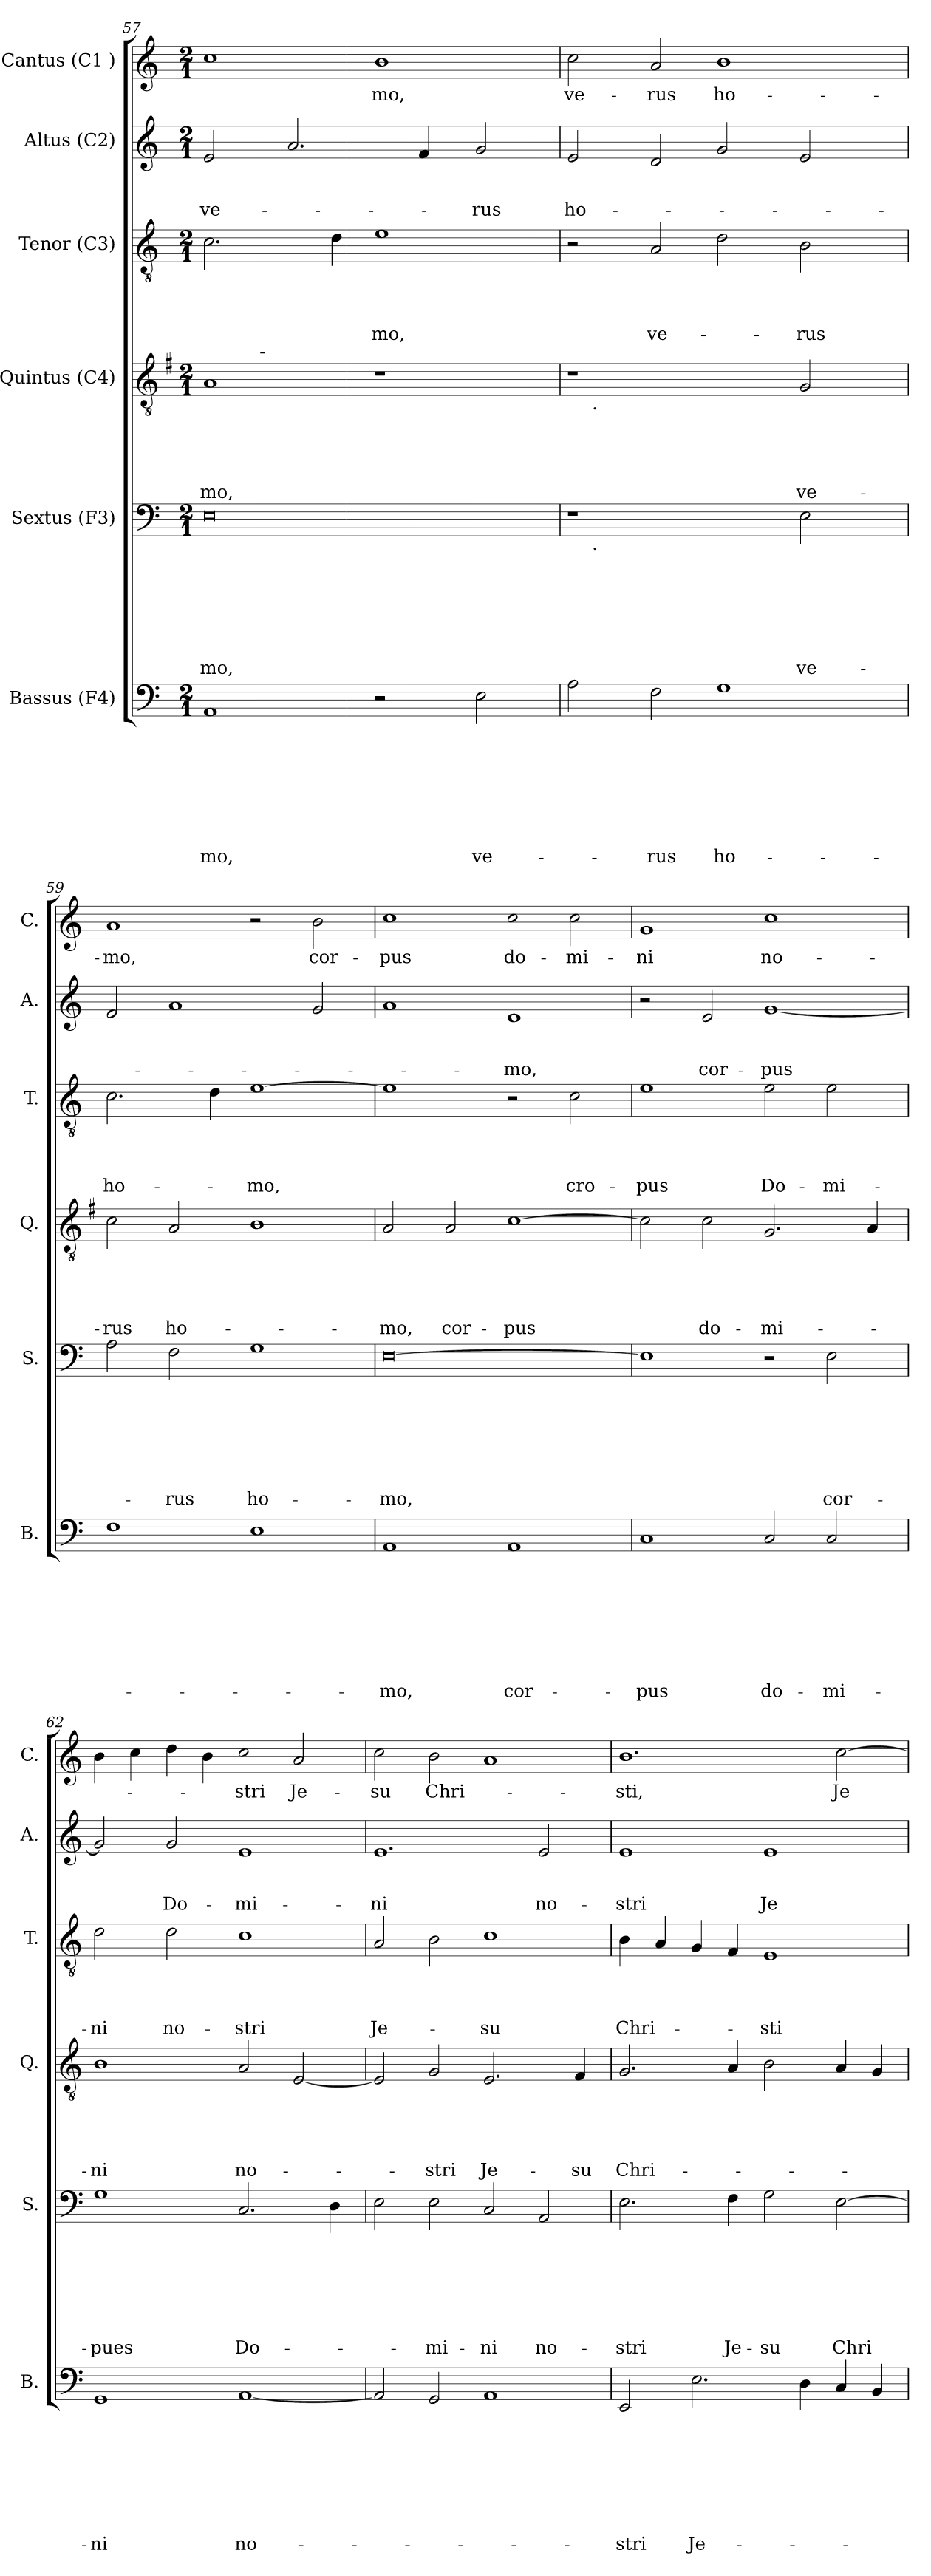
**kern	**text	**text	**text	**text	**text	**text	**text	**text	**kern	**text	**text	**text	**text	**text	**text	**text	**kern	**text	**text	**text	**text	**text	**kern	**text	**text	**text	**text	**kern	**text	**text	**text	**kern	**text
*part6	*part6	*part6	*part6	*part6	*part6	*part6	*part6	*part6	*part5	*part5	*part5	*part5	*part5	*part5	*part5	*part5	*part4	*part4	*part4	*part4	*part4	*part4	*part3	*part3	*part3	*part3	*part3	*part2	*part2	*part2	*part2	*part1	*part1
*staff6	*staff6	*staff6	*staff6	*staff6	*staff6	*staff6	*staff6	*staff6	*staff5	*staff5	*staff5	*staff5	*staff5	*staff5	*staff5	*staff5	*staff4	*staff4	*staff4	*staff4	*staff4	*staff4	*staff3	*staff3	*staff3	*staff3	*staff3	*staff2	*staff2	*staff2	*staff2	*staff1	*staff1
*I"Bassus (F4)	*	*	*	*	*	*	*	*	*I"Sextus (F3)	*	*	*	*	*	*	*	*I"Quintus (C4)	*	*	*	*	*	*I"Tenor (C3)	*	*	*	*	*I"Altus (C2)	*	*	*	*I"Cantus (C1 )	*
*I'B.	*	*	*	*	*	*	*	*	*I'S.	*	*	*	*	*	*	*	*I'Q.	*	*	*	*	*	*I'T.	*	*	*	*	*I'A.	*	*	*	*I'C.	*
!!LO:LB:g=z
*clefF4	*	*	*	*	*	*	*	*	*clefF4	*	*	*	*	*	*	*	*clefGv2	*	*	*	*	*	*clefGv2	*	*	*	*	*clefG2	*	*	*	*clefG2	*
*k[]	*	*	*	*	*	*	*	*	*k[]	*	*	*	*	*	*	*	*k[f#]	*	*	*	*	*	*k[]	*	*	*	*	*k[]	*	*	*	*k[]	*
*C:	*	*	*	*	*	*	*	*	*C:	*	*	*	*	*	*	*	*G:	*	*	*	*	*	*C:	*	*	*	*	*C:	*	*	*	*C:	*
*M2/1	*	*	*	*	*	*	*	*	*M2/1	*	*	*	*	*	*	*	*M2/1	*	*	*	*	*	*M2/1	*	*	*	*	*M2/1	*	*	*	*M2/1	*
=57	=57	=57	=57	=57	=57	=57	=57	=57	=57	=57	=57	=57	=57	=57	=57	=57	=57	=57	=57	=57	=57	=57	=57	=57	=57	=57	=57	=57	=57	=57	=57	=57	=57
!	!	!	!	!	!	!	!	!LO:LY:b	!	!	!	!	!	!	!	!LO:LY:b	!	!	!	!	!	!LO:LY:b	!	!	!	!	!	!	!	!	!LO:LY:b	!	!
*	*	*	*	*	*	*	*	*	*	*	*	*	*	*	*	*	*^	*	*	*	*	*	*	*	*	*	*	*	*	*	*	*	*
1AA	.	.	.	.	.	.	.	-mo,	0E	.	.	.	.	.	.	-mo,	1A	4.ryy	.	.	.	.	-mo,	2.c\	.	.	.	.	2e/	.	.	ve-	1cc	.
!	!	!	!	!	!	!	!	!	!	!	!	!	!	!	!	!	!	!LO:TX:a:t=-	!	!	!	!	!	!	!	!	!	!	!	!	!	!	!	!
.	.	.	.	.	.	.	.	.	.	.	.	.	.	.	.	.	.	1ryy	.	.	.	.	.	.	.	.	.	.	.	.	.	.	.	.
.	.	.	.	.	.	.	.	.	.	.	.	.	.	.	.	.	.	.	.	.	.	.	.	.	.	.	.	.	2.a/	.	.	.	.	.
.	.	.	.	.	.	.	.	.	.	.	.	.	.	.	.	.	.	.	.	.	.	.	.	4d\	.	.	.	.	.	.	.	.	.	.
!	!	!	!	!	!	!	!	!	!	!	!	!	!	!	!	!	!	!	!	!	!	!	!	!	!	!	!	!LO:LY:b	!	!	!	!	!	!LO:LY:b
2r	.	.	.	.	.	.	.	.	.	.	.	.	.	.	.	.	1r	.	.	.	.	.	.	1e	.	.	.	-mo,	.	.	.	.	1b	-mo,
.	.	.	.	.	.	.	.	.	.	.	.	.	.	.	.	.	.	.	.	.	.	.	.	.	.	.	.	.	4f/	.	.	.	.	.
.	.	.	.	.	.	.	.	.	.	.	.	.	.	.	.	.	.	2ryy	.	.	.	.	.	.	.	.	.	.	.	.	.	.	.	.
!	!	!	!	!	!	!	!	!LO:LY:b	!	!	!	!	!	!	!	!	!	!	!	!	!	!	!	!	!	!	!	!	!	!	!	!LO:LY:b	!	!
2E\	.	.	.	.	.	.	.	ve-	.	.	.	.	.	.	.	.	.	.	.	.	.	.	.	.	.	.	.	.	2g/	.	.	-rus	.	.
.	.	.	.	.	.	.	.	.	.	.	.	.	.	.	.	.	.	8ryy	.	.	.	.	.	.	.	.	.	.	.	.	.	.	.	.
=58	=58	=58	=58	=58	=58	=58	=58	=58	=58	=58	=58	=58	=58	=58	=58	=58	=58	=58	=58	=58	=58	=58	=58	=58	=58	=58	=58	=58	=58	=58	=58	=58	=58	=58
!	!	!	!	!	!	!	!	!	!	!	!	!	!	!	!	!	!	!	!	!	!	!	!	!	!	!	!	!	!	!	!	!LO:LY:b	!	!LO:LY:b
*	*	*	*	*	*	*	*	*	*^	*	*	*	*	*	*	*	*	*	*	*	*	*	*	*	*	*	*	*	*	*	*	*	*	*
2A\	.	.	.	.	.	.	.	.	1r	16.ryy	.	.	.	.	.	.	.	1r	16.ryy	.	.	.	.	.	2r	.	.	.	.	2e/	.	.	ho-	2cc\	ve-
!	!	!	!	!	!	!	!	!	!	!	!	!	!	!	!	!	!	!	!LO:TX:b:t=.	!	!	!	!	!	!	!	!	!	!	!	!	!	!	!	!
!	!	!	!	!	!	!	!	!	!	!LO:TX:b:t=.	!	!	!	!	!	!	!	!	!	!	!	!	!	!	!	!	!	!	!	!	!	!	!	!	!
.	.	.	.	.	.	.	.	.	.	1ryy	.	.	.	.	.	.	.	.	1ryy	.	.	.	.	.	.	.	.	.	.	.	.	.	.	.	.
!	!	!	!	!	!	!	!	!LO:LY:b	!	!	!	!	!	!	!	!	!	!	!	!	!	!	!	!	!	!	!	!	!LO:LY:b	!	!	!	!	!	!LO:LY:b
2F\	.	.	.	.	.	.	.	-rus	.	.	.	.	.	.	.	.	.	.	.	.	.	.	.	.	2A/	.	.	.	ve-	2d/	.	.	.	2a/	-rus
!	!	!	!	!	!	!	!	!LO:LY:b	!	!	!	!	!	!	!	!	!	!	!	!	!	!	!	!	!	!	!	!	!	!	!	!	!	!	!LO:LY:b
1G	.	.	.	.	.	.	.	ho-	2ryy	.	.	.	.	.	.	.	.	2ryy	.	.	.	.	.	.	2d\	.	.	.	.	2g/	.	.	.	1b	ho-
.	.	.	.	.	.	.	.	.	.	2ryy	.	.	.	.	.	.	.	.	2ryy	.	.	.	.	.	.	.	.	.	.	.	.	.	.	.	.
!	!	!	!	!	!	!	!	!	!	!	!	!	!	!	!	!	!LO:LY:b	!	!	!	!	!	!	!LO:LY:b	!	!	!	!	!LO:LY:b	!	!	!	!	!	!
.	.	.	.	.	.	.	.	.	2E\	.	.	.	.	.	.	.	ve-	2G/	.	.	.	.	.	ve-	2B\	.	.	.	-rus	2e/	.	.	.	.	.
.	.	.	.	.	.	.	.	.	.	4ryy	.	.	.	.	.	.	.	.	4ryy	.	.	.	.	.	.	.	.	.	.	.	.	.	.	.	.
.	.	.	.	.	.	.	.	.	.	8ryy	.	.	.	.	.	.	.	.	8ryy	.	.	.	.	.	.	.	.	.	.	.	.	.	.	.	.
.	.	.	.	.	.	.	.	.	.	32ryy	.	.	.	.	.	.	.	.	32ryy	.	.	.	.	.	.	.	.	.	.	.	.	.	.	.	.
=59	=59	=59	=59	=59	=59	=59	=59	=59	=59	=59	=59	=59	=59	=59	=59	=59	=59	=59	=59	=59	=59	=59	=59	=59	=59	=59	=59	=59	=59	=59	=59	=59	=59	=59	=59
!	!	!	!	!	!	!	!	!	!	!	!	!	!	!	!	!	!	!	!	!	!	!	!	!LO:LY:b	!	!	!	!	!LO:LY:b	!	!	!	!	!	!LO:LY:b
*	*	*	*	*	*	*	*	*	*v	*v	*	*	*	*	*	*	*	*	*	*	*	*	*	*	*	*	*	*	*	*	*	*	*	*	*
*	*	*	*	*	*	*	*	*	*	*	*	*	*	*	*	*	*v	*v	*	*	*	*	*	*	*	*	*	*	*	*	*	*	*	*
1F	.	.	.	.	.	.	.	.	2A\	.	.	.	.	.	.	.	2c\	.	.	.	.	-rus	2.c\	.	.	.	ho-	2f/	.	.	.	1a	-mo,
!	!	!	!	!	!	!	!	!	!	!	!	!	!	!	!	!LO:LY:b	!	!	!	!	!	!LO:LY:b	!	!	!	!	!	!	!	!	!	!	!
.	.	.	.	.	.	.	.	.	2F\	.	.	.	.	.	.	-rus	2A/	.	.	.	.	ho-	.	.	.	.	.	1a	.	.	.	.	.
.	.	.	.	.	.	.	.	.	.	.	.	.	.	.	.	.	.	.	.	.	.	.	4d\	.	.	.	.	.	.	.	.	.	.
!	!	!	!	!	!	!	!	!	!	!	!	!	!	!	!	!LO:LY:b	!	!	!	!	!	!	!	!	!	!	!LO:LY:b	!	!	!	!	!	!
1E	.	.	.	.	.	.	.	.	1G	.	.	.	.	.	.	ho-	1B	.	.	.	.	.	[>1e	.	.	.	-mo,	.	.	.	.	2r	.
!	!	!	!	!	!	!	!	!	!	!	!	!	!	!	!	!	!	!	!	!	!	!	!	!	!	!	!	!	!	!	!	!	!LO:LY:b
.	.	.	.	.	.	.	.	.	.	.	.	.	.	.	.	.	.	.	.	.	.	.	.	.	.	.	.	2g/	.	.	.	2b\	cor-
=60	=60	=60	=60	=60	=60	=60	=60	=60	=60	=60	=60	=60	=60	=60	=60	=60	=60	=60	=60	=60	=60	=60	=60	=60	=60	=60	=60	=60	=60	=60	=60	=60	=60
!	!	!	!	!	!	!	!	!LO:LY:b	!	!	!	!	!	!	!	!LO:LY:b	!	!	!	!	!	!LO:LY:b	!	!	!	!	!	!	!	!	!	!	!LO:LY:b
1AA	.	.	.	.	.	.	.	-mo,	[>0E	.	.	.	.	.	.	-mo,	2A/	.	.	.	.	-mo,	1e]	.	.	.	.	1a	.	.	.	1cc	-pus
!	!	!	!	!	!	!	!	!	!	!	!	!	!	!	!	!	!	!	!	!	!	!LO:LY:b	!	!	!	!	!	!	!	!	!	!	!
.	.	.	.	.	.	.	.	.	.	.	.	.	.	.	.	.	2A/	.	.	.	.	cor-	.	.	.	.	.	.	.	.	.	.	.
!	!	!	!	!	!	!	!	!LO:LY:b	!	!	!	!	!	!	!	!	!	!	!	!	!	!LO:LY:b	!	!	!	!	!	!	!	!	!LO:LY:b	!	!LO:LY:b
1AA	.	.	.	.	.	.	.	cor-	.	.	.	.	.	.	.	.	[>1c	.	.	.	.	-pus	2r	.	.	.	.	1e	.	.	-mo,	2cc\	do-
!	!	!	!	!	!	!	!	!	!	!	!	!	!	!	!	!	!	!	!	!	!	!	!	!	!	!	!LO:LY:b	!	!	!	!	!	!LO:LY:b
.	.	.	.	.	.	.	.	.	.	.	.	.	.	.	.	.	.	.	.	.	.	.	2c\	.	.	.	cro-	.	.	.	.	2cc\	-mi-
=61	=61	=61	=61	=61	=61	=61	=61	=61	=61	=61	=61	=61	=61	=61	=61	=61	=61	=61	=61	=61	=61	=61	=61	=61	=61	=61	=61	=61	=61	=61	=61	=61	=61
!	!	!	!	!	!	!	!	!LO:LY:b	!	!	!	!	!	!	!	!	!	!	!	!	!	!	!	!	!	!	!LO:LY:b	!	!	!	!	!	!LO:LY:b
1C	.	.	.	.	.	.	.	-pus	1E]	.	.	.	.	.	.	.	2c\]	.	.	.	.	.	1e	.	.	.	-pus	2r	.	.	.	1g	-ni
!	!	!	!	!	!	!	!	!	!	!	!	!	!	!	!	!	!	!	!	!	!	!LO:LY:b	!	!	!	!	!	!	!	!	!LO:LY:b	!	!
.	.	.	.	.	.	.	.	.	.	.	.	.	.	.	.	.	2c\	.	.	.	.	do-	.	.	.	.	.	2e/	.	.	cor-	.	.
!	!	!	!	!	!	!	!	!LO:LY:b	!	!	!	!	!	!	!	!	!	!	!	!	!	!LO:LY:b	!	!	!	!	!LO:LY:b	!	!	!	!LO:LY:b	!	!LO:LY:b
2C/	.	.	.	.	.	.	.	do-	2r	.	.	.	.	.	.	.	2.G/	.	.	.	.	-mi-	2e\	.	.	.	Do-	[>1g	.	.	-pus	1cc	no-
!	!	!	!	!	!	!	!	!LO:LY:b	!	!	!	!	!	!	!	!LO:LY:b	!	!	!	!	!	!	!	!	!	!	!LO:LY:b	!	!	!	!	!	!
2C/	.	.	.	.	.	.	.	-mi-	2E\	.	.	.	.	.	.	cor-	.	.	.	.	.	.	2e\	.	.	.	-mi-	.	.	.	.	.	.
.	.	.	.	.	.	.	.	.	.	.	.	.	.	.	.	.	4A/	.	.	.	.	.	.	.	.	.	.	.	.	.	.	.	.
!!LO:PB:g=z
=62	=62	=62	=62	=62	=62	=62	=62	=62	=62	=62	=62	=62	=62	=62	=62	=62	=62	=62	=62	=62	=62	=62	=62	=62	=62	=62	=62	=62	=62	=62	=62	=62	=62
*	*	*	*	*	*	*	*	*	*	*	*	*	*	*	*	*	*k[]	*	*	*	*	*	*	*	*	*	*	*	*	*	*	*	*
*	*	*	*	*	*	*	*	*	*	*	*	*	*	*	*	*	*C:	*	*	*	*	*	*	*	*	*	*	*	*	*	*	*	*
!	!	!	!	!	!	!	!	!LO:LY:b	!	!	!	!	!	!	!	!LO:LY:b	!	!	!	!	!	!LO:LY:b:rj	!	!	!	!	!LO:LY:b	!	!	!	!	!	!
1GG	.	.	.	.	.	.	.	-ni	1G	.	.	.	.	.	.	-pues	1B	.	.	.	.	-ni	2d\	.	.	.	-ni	2g/]	.	.	.	4b\	.
.	.	.	.	.	.	.	.	.	.	.	.	.	.	.	.	.	.	.	.	.	.	.	.	.	.	.	.	.	.	.	.	4cc\	.
!	!	!	!	!	!	!	!	!	!	!	!	!	!	!	!	!	!	!	!	!	!	!	!	!	!	!	!LO:LY:b	!	!	!	!LO:LY:b	!	!
.	.	.	.	.	.	.	.	.	.	.	.	.	.	.	.	.	.	.	.	.	.	.	2d\	.	.	.	no-	2g/	.	.	Do-	4dd\	.
.	.	.	.	.	.	.	.	.	.	.	.	.	.	.	.	.	.	.	.	.	.	.	.	.	.	.	.	.	.	.	.	4b\	.
!	!	!	!	!	!	!	!	!LO:LY:b	!	!	!	!	!	!	!	!LO:LY:b	!	!	!	!	!	!LO:LY:b	!	!	!	!	!LO:LY:b	!	!	!	!LO:LY:b	!	!LO:LY:b
[<1AA	.	.	.	.	.	.	.	no-	2.C/	.	.	.	.	.	.	Do-	2A/	.	.	.	.	no-	1c	.	.	.	-stri	1e	.	.	-mi-	2cc\	-stri
!	!	!	!	!	!	!	!	!	!	!	!	!	!	!	!	!	!	!	!	!	!	!	!	!	!	!	!	!	!	!	!	!	!LO:LY:b
.	.	.	.	.	.	.	.	.	.	.	.	.	.	.	.	.	[<2E/	.	.	.	.	.	.	.	.	.	.	.	.	.	.	2a/	Je-
.	.	.	.	.	.	.	.	.	4D\	.	.	.	.	.	.	.	.	.	.	.	.	.	.	.	.	.	.	.	.	.	.	.	.
=63	=63	=63	=63	=63	=63	=63	=63	=63	=63	=63	=63	=63	=63	=63	=63	=63	=63	=63	=63	=63	=63	=63	=63	=63	=63	=63	=63	=63	=63	=63	=63	=63	=63
!	!	!	!	!	!	!	!	!	!	!	!	!	!	!	!	!	!	!	!	!	!	!	!	!	!	!	!LO:LY:b	!	!	!	!LO:LY:b	!	!LO:LY:b
2AA/]	.	.	.	.	.	.	.	.	2E\	.	.	.	.	.	.	.	2E/]	.	.	.	.	.	2A/	.	.	.	Je-	1.e	.	.	-ni	2cc\	-su
!	!	!	!	!	!	!	!	!	!	!	!	!	!	!	!	!LO:LY:b	!	!	!	!	!	!LO:LY:b	!	!	!	!	!	!	!	!	!	!	!LO:LY:b
2GG/	.	.	.	.	.	.	.	.	2E\	.	.	.	.	.	.	-mi-	2G/	.	.	.	.	-stri	2B\	.	.	.	.	.	.	.	.	2b\	Chri-
!	!	!	!	!	!	!	!	!	!	!	!	!	!	!	!	!LO:LY:b	!	!	!	!	!	!LO:LY:b	!	!	!	!	!LO:LY:b	!	!	!	!	!	!
1AA	.	.	.	.	.	.	.	.	2C/	.	.	.	.	.	.	-ni	2.E/	.	.	.	.	Je-	1c	.	.	.	-su	.	.	.	.	1a	.
!	!	!	!	!	!	!	!	!	!	!	!	!	!	!	!	!LO:LY:b	!	!	!	!	!	!	!	!	!	!	!	!	!	!	!LO:LY:b	!	!
.	.	.	.	.	.	.	.	.	2AA/	.	.	.	.	.	.	no-	.	.	.	.	.	.	.	.	.	.	.	2e/	.	.	no-	.	.
!	!	!	!	!	!	!	!	!	!	!	!	!	!	!	!	!	!	!	!	!	!	!LO:LY:b	!	!	!	!	!	!	!	!	!	!	!
.	.	.	.	.	.	.	.	.	.	.	.	.	.	.	.	.	4F/	.	.	.	.	-su	.	.	.	.	.	.	.	.	.	.	.
=64	=64	=64	=64	=64	=64	=64	=64	=64	=64	=64	=64	=64	=64	=64	=64	=64	=64	=64	=64	=64	=64	=64	=64	=64	=64	=64	=64	=64	=64	=64	=64	=64	=64
!	!	!	!	!	!	!	!	!LO:LY:b	!	!	!	!	!	!	!	!LO:LY:b	!	!	!	!	!	!LO:LY:b	!	!	!	!	!LO:LY:b	!	!	!	!LO:LY:b	!	!LO:LY:b
2EE/	.	.	.	.	.	.	.	-stri	2.E\	.	.	.	.	.	.	-stri	2.G/	.	.	.	.	Chri-	4B\	.	.	.	Chri-	1e	.	.	-stri	1.b	-sti,
.	.	.	.	.	.	.	.	.	.	.	.	.	.	.	.	.	.	.	.	.	.	.	4A/	.	.	.	.	.	.	.	.	.	.
!	!	!	!	!	!	!	!	!LO:LY:b	!	!	!	!	!	!	!	!	!	!	!	!	!	!	!	!	!	!	!	!	!	!	!	!	!
2.E\	.	.	.	.	.	.	.	Je-	.	.	.	.	.	.	.	.	.	.	.	.	.	.	4G/	.	.	.	.	.	.	.	.	.	.
!	!	!	!	!	!	!	!	!	!	!	!	!	!	!	!	!LO:LY:b	!	!	!	!	!	!	!	!	!	!	!	!	!	!	!	!	!
.	.	.	.	.	.	.	.	.	4F\	.	.	.	.	.	.	Je-	4A/	.	.	.	.	.	4F/	.	.	.	.	.	.	.	.	.	.
!	!	!	!	!	!	!	!	!	!	!	!	!	!	!	!	!LO:LY:b	!	!	!	!	!	!	!	!	!	!	!LO:LY:b	!	!	!	!LO:LY:b	!	!
.	.	.	.	.	.	.	.	.	2G\	.	.	.	.	.	.	-su	2B\	.	.	.	.	.	1E	.	.	.	-sti	1e	.	.	Je-	.	.
4D\	.	.	.	.	.	.	.	.	.	.	.	.	.	.	.	.	.	.	.	.	.	.	.	.	.	.	.	.	.	.	.	.	.
!	!	!	!	!	!	!	!	!	!	!	!	!	!	!	!	!LO:LY:b	!	!	!	!	!	!	!	!	!	!	!	!	!	!	!	!	!LO:LY:b
4C/	.	.	.	.	.	.	.	.	[>2E\	.	.	.	.	.	.	Chri-	4A/	.	.	.	.	.	.	.	.	.	.	.	.	.	.	[>2cc\	Je-
4BB/	.	.	.	.	.	.	.	.	.	.	.	.	.	.	.	.	4G/	.	.	.	.	.	.	.	.	.	.	.	.	.	.	.	.
=	=	=	=	=	=	=	=	=	=	=	=	=	=	=	=	=	=	=	=	=	=	=	=	=	=	=	=	=	=	=	=	=	=
*-	*-	*-	*-	*-	*-	*-	*-	*-	*-	*-	*-	*-	*-	*-	*-	*-	*-	*-	*-	*-	*-	*-	*-	*-	*-	*-	*-	*-	*-	*-	*-	*-	*-
